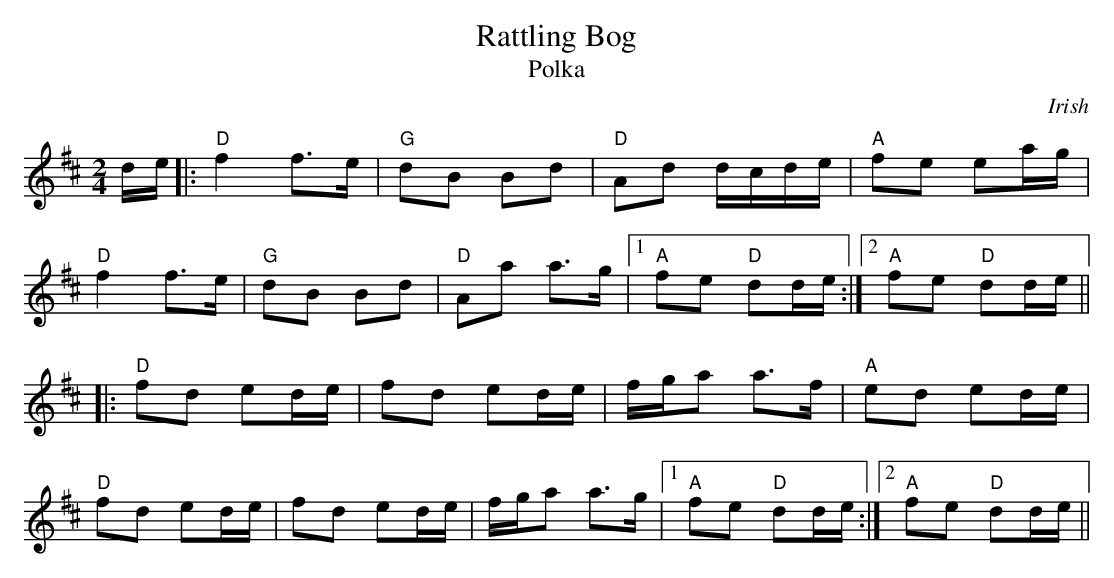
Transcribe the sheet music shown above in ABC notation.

X:1
T:Rattling Bog
T:Polka
O:Irish
M:2/4
L:1/8
K:D
d/e/ |: "D"f2 f>e | "G"dB Bd | "D"Ad d/c/d/e/ | "A"fe ea/g/ |
"D"f2 f>e | "G"dB Bd | "D"Aa a>g |1 "A"fe "D"dd/e/ :|2 "A"fe "D"dd/e/ ||
|: "D"fd ed/e/ | fd ed/e/ | f/g/a a>f | "A"ed ed/e/ |
"D"fd ed/e/ | fd ed/e/ | f/g/a a>g |1 "A"fe "D"dd/e/ :|2 "A"fe "D"dd/e/ ||
